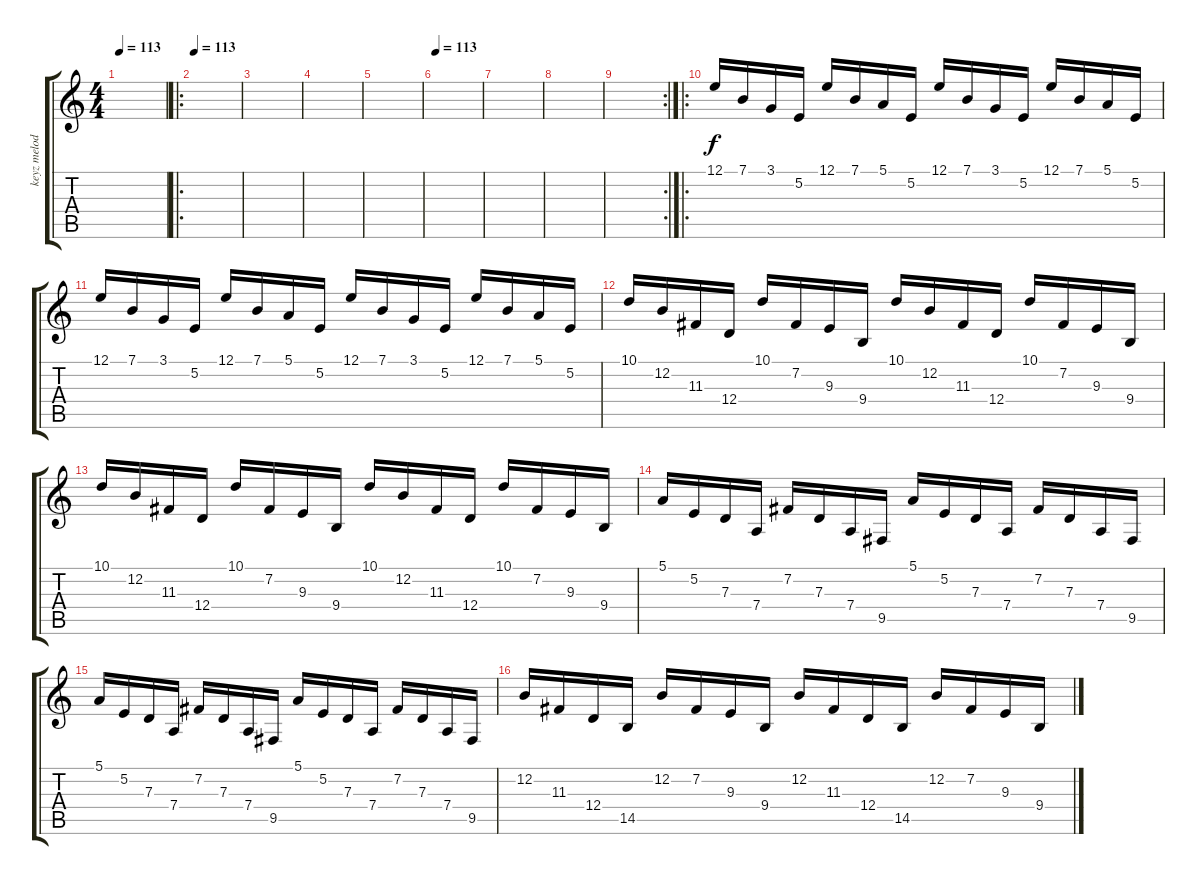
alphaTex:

\track ("keyz melody" "keyz melod") {instrument acousticgrandpiano}
\staff {score tabs}
\tuning (E4 B3 G3 D3 A2 E2) {hide}
\ts (4 4)
\tempo 113
\clef g2
\ks c
|
\ro
\tempo 113
|
|
|
|
\tempo 113
|
|
|
\rc 2
|
\ro
12.1.16{balance 16} 7.1.16 3.1.16 5.2.16 12.1.16 7.1.16 5.1.16 5.2.16 12.1.16 7.1.16 3.1.16 5.2.16 12.1.16 7.1.16 5.1.16 5.2.16 |
12.1.16 7.1.16 3.1.16 5.2.16 12.1.16 7.1.16 5.1.16 5.2.16 12.1.16 7.1.16 3.1.16 5.2.16 12.1.16 7.1.16 5.1.16 5.2.16 |
10.1.16 12.2.16 11.3.16 12.4.16 10.1.16 7.2.16 9.3.16 9.4.16 10.1.16 12.2.16 11.3.16 12.4.16 10.1.16 7.2.16 9.3.16 9.4.16 |
10.1.16 12.2.16 11.3.16 12.4.16 10.1.16 7.2.16 9.3.16 9.4.16 10.1.16 12.2.16 11.3.16 12.4.16 10.1.16 7.2.16 9.3.16 9.4.16 |
5.1.16 5.2.16 7.3.16 7.4.16 7.2.16 7.3.16 7.4.16 9.5.16 5.1.16 5.2.16 7.3.16 7.4.16 7.2.16 7.3.16 7.4.16 9.5.16 |
5.1.16 5.2.16 7.3.16 7.4.16 7.2.16 7.3.16 7.4.16 9.5.16 5.1.16 5.2.16 7.3.16 7.4.16 7.2.16 7.3.16 7.4.16 9.5.16 |
12.2.16 11.3.16 12.4.16 14.5.16 12.2.16 7.2.16 9.3.16 9.4.16 12.2.16 11.3.16 12.4.16 14.5.16 12.2.16 7.2.16 9.3.16 9.4.16
